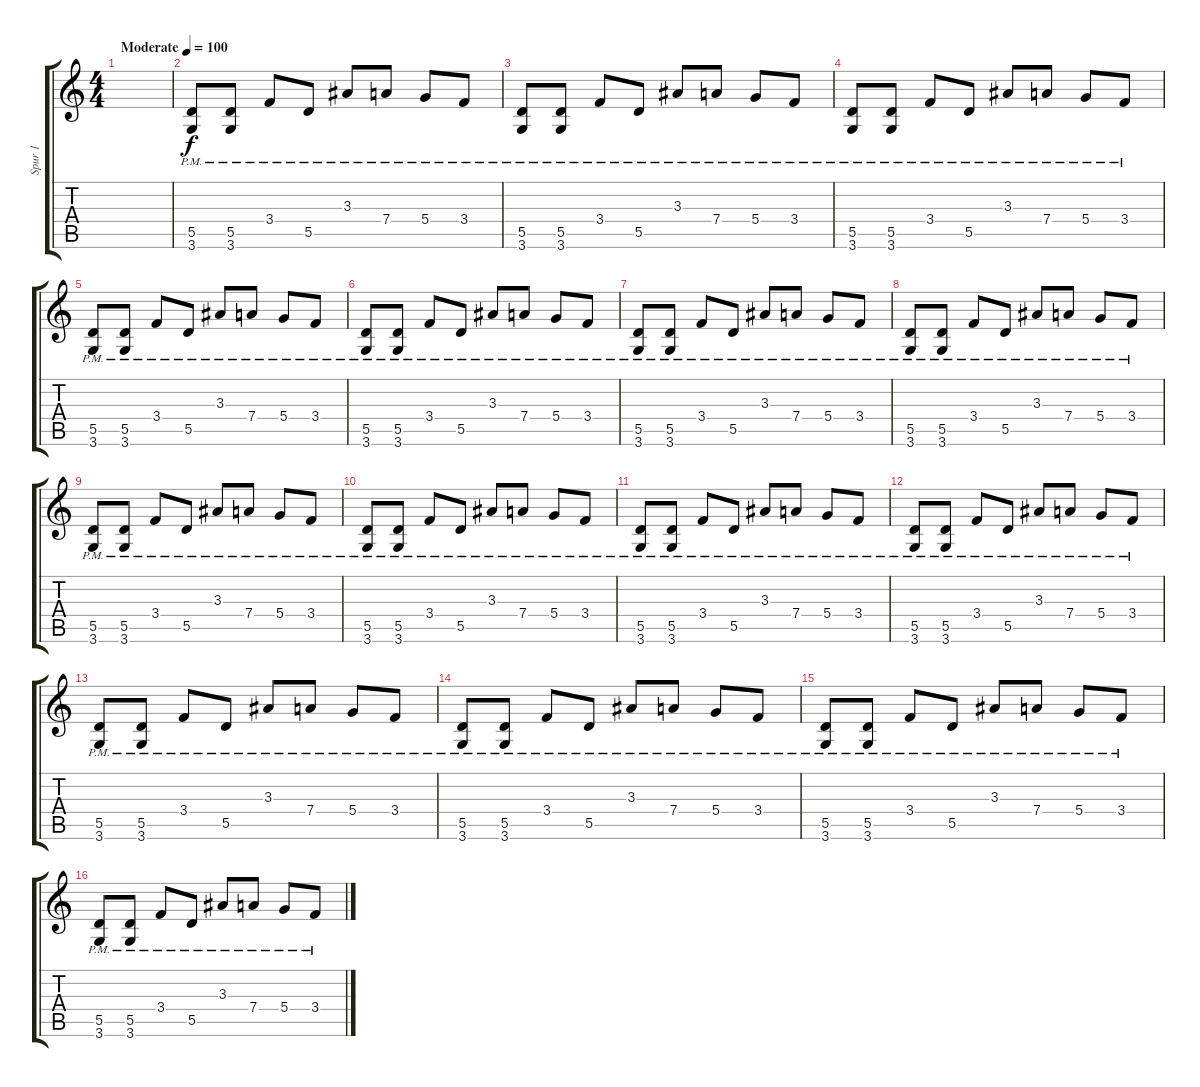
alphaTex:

\track ("Spur 1" "Spur 1") {instrument electricguitarmuted}
\staff {score tabs}
\tuning (E4 B3 G3 D3 A2 E2) {hide}
\ts (4 4)
\tempo (100 "Moderate")
\clef g2
\ks c
|
(5.5{pm} 3.6{pm}).8 (5.5{pm} 3.6{pm}).8 3.4{pm}.8 5.5{pm}.8 3.3{pm}.8 7.4{pm}.8 5.4{pm}.8 3.4{pm}.8 |
(5.5{pm} 3.6{pm}).8 (5.5{pm} 3.6{pm}).8 3.4{pm}.8 5.5{pm}.8 3.3{pm}.8 7.4{pm}.8 5.4{pm}.8 3.4{pm}.8 |
(5.5{pm} 3.6{pm}).8 (5.5{pm} 3.6{pm}).8 3.4{pm}.8 5.5{pm}.8 3.3{pm}.8 7.4{pm}.8 5.4{pm}.8 3.4{pm}.8 |
(5.5{pm} 3.6{pm}).8 (5.5{pm} 3.6{pm}).8 3.4{pm}.8 5.5{pm}.8 3.3{pm}.8 7.4{pm}.8 5.4{pm}.8 3.4{pm}.8 |
(5.5{pm} 3.6{pm}).8 (5.5{pm} 3.6{pm}).8 3.4{pm}.8 5.5{pm}.8 3.3{pm}.8 7.4{pm}.8 5.4{pm}.8 3.4{pm}.8 |
(5.5{pm} 3.6{pm}).8 (5.5{pm} 3.6{pm}).8 3.4{pm}.8 5.5{pm}.8 3.3{pm}.8 7.4{pm}.8 5.4{pm}.8 3.4{pm}.8 |
(5.5{pm} 3.6{pm}).8 (5.5{pm} 3.6{pm}).8 3.4{pm}.8 5.5{pm}.8 3.3{pm}.8 7.4{pm}.8 5.4{pm}.8 3.4{pm}.8 |
(5.5{pm} 3.6{pm}).8 (5.5{pm} 3.6{pm}).8 3.4{pm}.8 5.5{pm}.8 3.3{pm}.8 7.4{pm}.8 5.4{pm}.8 3.4{pm}.8 |
(5.5{pm} 3.6{pm}).8 (5.5{pm} 3.6{pm}).8 3.4{pm}.8 5.5{pm}.8 3.3{pm}.8 7.4{pm}.8 5.4{pm}.8 3.4{pm}.8 |
(5.5{pm} 3.6{pm}).8 (5.5{pm} 3.6{pm}).8 3.4{pm}.8 5.5{pm}.8 3.3{pm}.8 7.4{pm}.8 5.4{pm}.8 3.4{pm}.8 |
(5.5{pm} 3.6{pm}).8 (5.5{pm} 3.6{pm}).8 3.4{pm}.8 5.5{pm}.8 3.3{pm}.8 7.4{pm}.8 5.4{pm}.8 3.4{pm}.8 |
(5.5{pm} 3.6{pm}).8 (5.5{pm} 3.6{pm}).8 3.4{pm}.8 5.5{pm}.8 3.3{pm}.8 7.4{pm}.8 5.4{pm}.8 3.4{pm}.8 |
(5.5{pm} 3.6{pm}).8 (5.5{pm} 3.6{pm}).8 3.4{pm}.8 5.5{pm}.8 3.3{pm}.8 7.4{pm}.8 5.4{pm}.8 3.4{pm}.8 |
(5.5{pm} 3.6{pm}).8 (5.5{pm} 3.6{pm}).8 3.4{pm}.8 5.5{pm}.8 3.3{pm}.8 7.4{pm}.8 5.4{pm}.8 3.4{pm}.8 |
(5.5{pm} 3.6{pm}).8 (5.5{pm} 3.6{pm}).8 3.4{pm}.8 5.5{pm}.8 3.3{pm}.8 7.4{pm}.8 5.4{pm}.8 3.4{pm}.8
